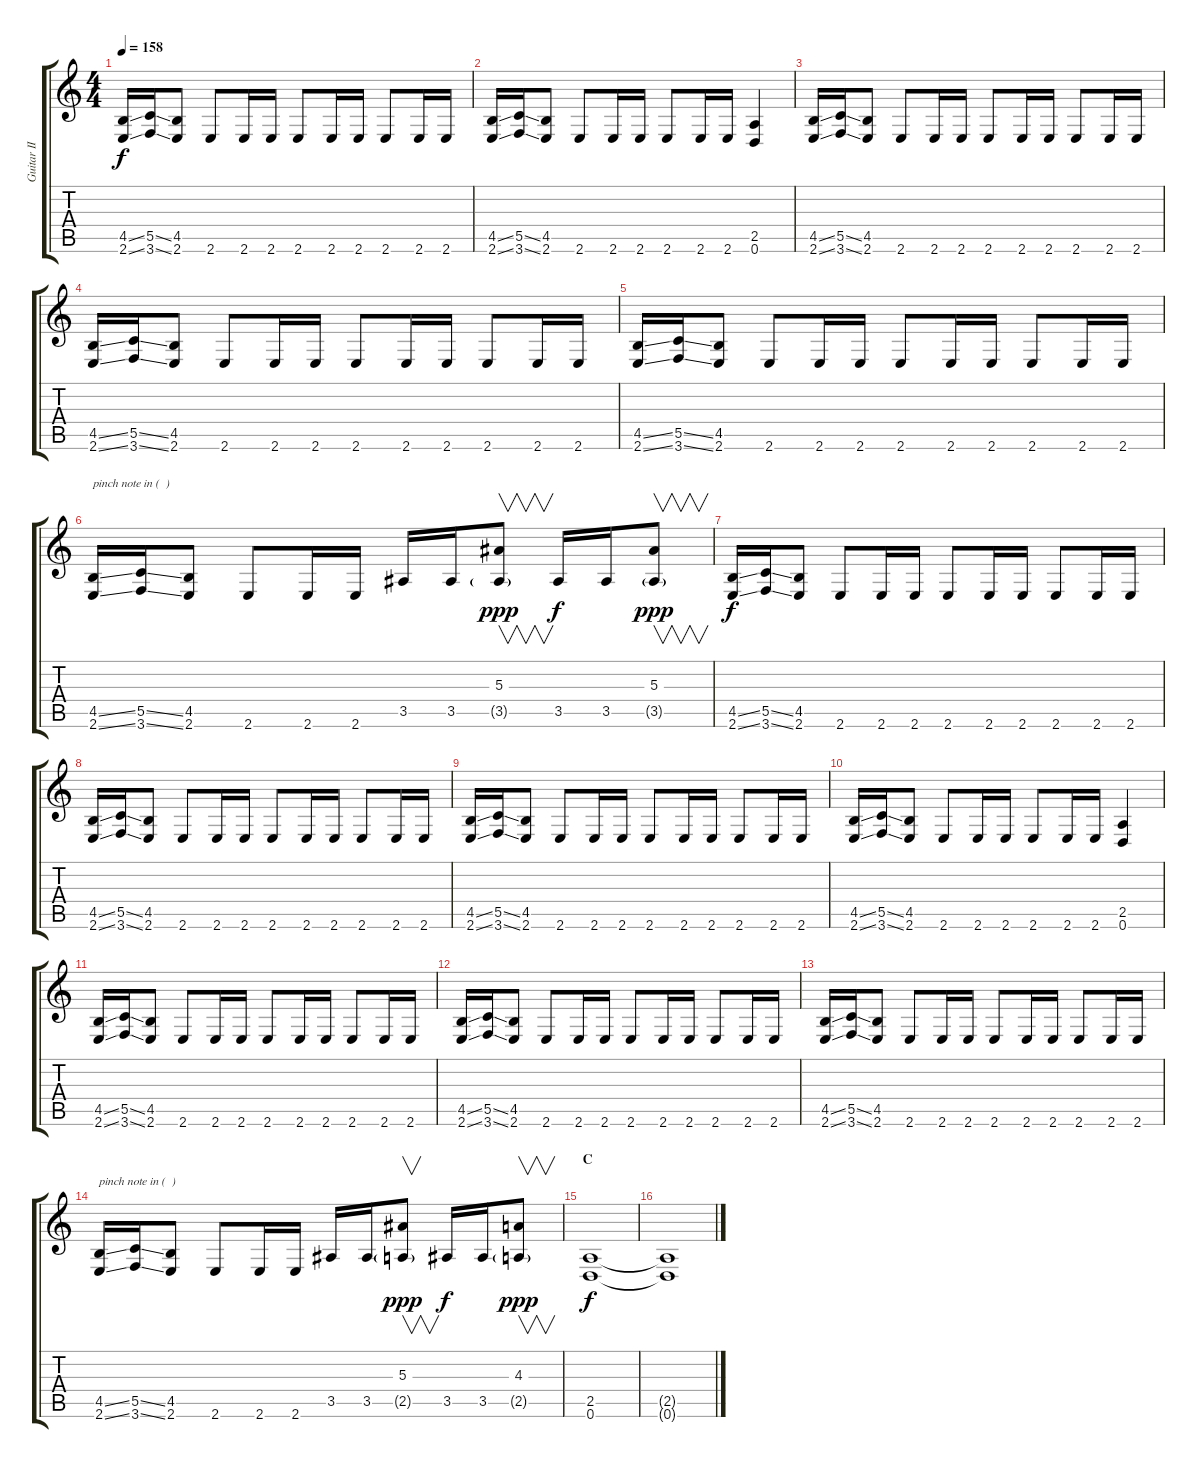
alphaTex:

\track ("Guitar II" "Guitar II") {instrument distortionguitar}
\staff {score tabs}
\tuning (D4 A3 F3 C3 G2 D2) {hide}
\ts (4 4)
\tempo 158
\clef g2
\ks c
(4.5{ss} 2.6{ss}).16{dy f} (5.5{ss} 3.6{ss}).16 (4.5 2.6).8 2.6.8 2.6.16 2.6.16 2.6.8 2.6.16 2.6.16 2.6.8 2.6.16 2.6.16 |
(4.5{ss} 2.6{ss}).16 (5.5{ss} 3.6{ss}).16 (4.5 2.6).8 2.6.8 2.6.16 2.6.16 2.6.8 2.6.16 2.6.16 (2.5 0.6).4 |
(4.5{ss} 2.6{ss}).16 (5.5{ss} 3.6{ss}).16 (4.5 2.6).8 2.6.8 2.6.16 2.6.16 2.6.8 2.6.16 2.6.16 2.6.8 2.6.16 2.6.16 |
(4.5{ss} 2.6{ss}).16 (5.5{ss} 3.6{ss}).16 (4.5 2.6).8 2.6.8 2.6.16 2.6.16 2.6.8 2.6.16 2.6.16 2.6.8 2.6.16 2.6.16 |
(4.5{ss} 2.6{ss}).16 (5.5{ss} 3.6{ss}).16 (4.5 2.6).8 2.6.8 2.6.16 2.6.16 2.6.8 2.6.16 2.6.16 2.6.8 2.6.16 2.6.16 |
(4.5{ss} 2.6{ss}).16{txt "pinch note in (  )"} (5.5{ss} 3.6{ss}).16 (4.5 2.6).8 2.6.8 2.6.16 2.6.16 3.5.16 3.5.16 (5.3 3.5{g}).8{v dy ppp instrument guitarharmonics} 3.5.16{dy f instrument distortionguitar} 3.5.16 (5.3 3.5{g}).8{v dy ppp instrument guitarharmonics} |
(4.5{ss} 2.6{ss}).16{dy f instrument distortionguitar} (5.5{ss} 3.6{ss}).16 (4.5 2.6).8 2.6.8 2.6.16 2.6.16 2.6.8 2.6.16 2.6.16 2.6.8 2.6.16 2.6.16 |
(4.5{ss} 2.6{ss}).16 (5.5{ss} 3.6{ss}).16 (4.5 2.6).8 2.6.8 2.6.16 2.6.16 2.6.8 2.6.16 2.6.16 2.6.8 2.6.16 2.6.16 |
(4.5{ss} 2.6{ss}).16 (5.5{ss} 3.6{ss}).16 (4.5 2.6).8 2.6.8 2.6.16 2.6.16 2.6.8 2.6.16 2.6.16 2.6.8 2.6.16 2.6.16 |
(4.5{ss} 2.6{ss}).16 (5.5{ss} 3.6{ss}).16 (4.5 2.6).8 2.6.8 2.6.16 2.6.16 2.6.8 2.6.16 2.6.16 (2.5 0.6).4 |
(4.5{ss} 2.6{ss}).16 (5.5{ss} 3.6{ss}).16 (4.5 2.6).8 2.6.8 2.6.16 2.6.16 2.6.8 2.6.16 2.6.16 2.6.8 2.6.16 2.6.16 |
(4.5{ss} 2.6{ss}).16 (5.5{ss} 3.6{ss}).16 (4.5 2.6).8 2.6.8 2.6.16 2.6.16 2.6.8 2.6.16 2.6.16 2.6.8 2.6.16 2.6.16 |
(4.5{ss} 2.6{ss}).16 (5.5{ss} 3.6{ss}).16 (4.5 2.6).8 2.6.8 2.6.16 2.6.16 2.6.8 2.6.16 2.6.16 2.6.8 2.6.16 2.6.16 |
(4.5{ss} 2.6{ss}).16{txt "pinch note in (  )"} (5.5{ss} 3.6{ss}).16 (4.5 2.6).8 2.6.8 2.6.16 2.6.16 3.5.16 3.5.16 (5.3 2.5{g}).8{v dy ppp instrument guitarharmonics} 3.5.16{dy f instrument distortionguitar} 3.5.16 (4.3 2.5{g}).8{v dy ppp instrument guitarharmonics} |
\section ("" "C")
(2.5 0.6).1{dy f instrument distortionguitar} |
(2.5{t} 0.6{t}).1
